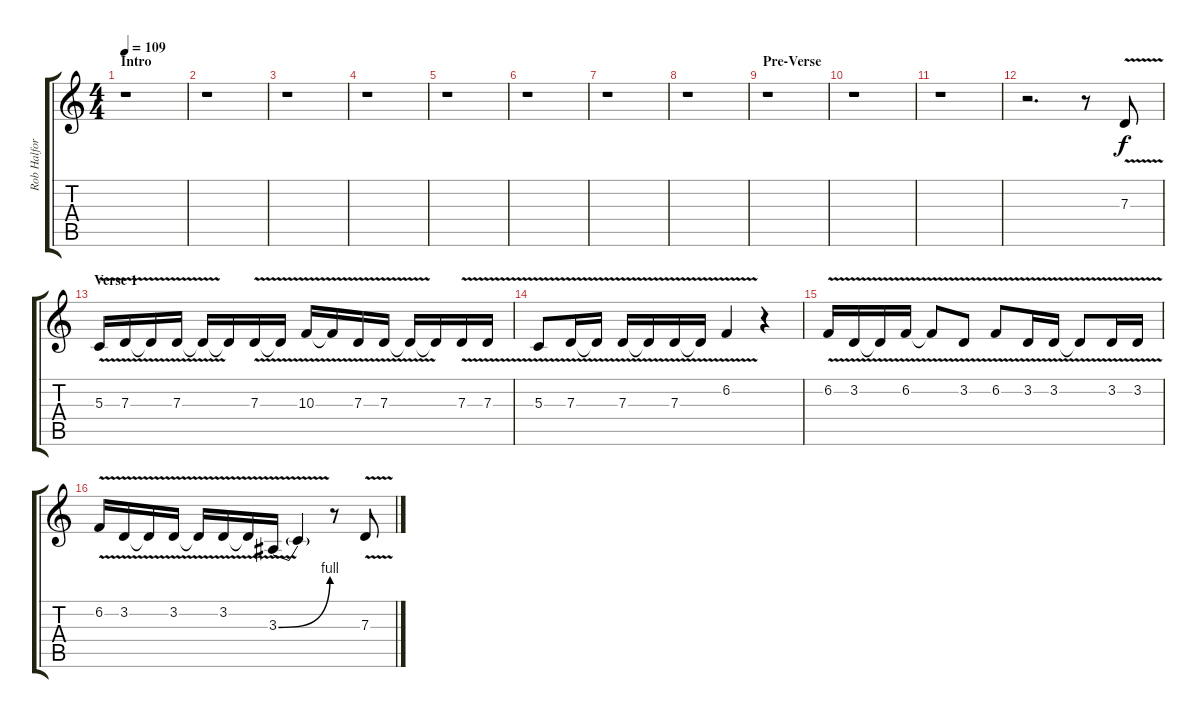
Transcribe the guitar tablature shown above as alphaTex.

\track ("Rob Halford" "Rob Halfor") {instrument lead1square}
\staff {score tabs}
\tuning (E4 B3 G3 D3 A2 E2) {hide}
\ts (4 4)
\section ("" "Intro")
\tempo 109
\clef g2
\ks c
r.1{dy f instrument lead1square} |
r.1 |
r.1 |
r.1 |
r.1 |
r.1 |
r.1 |
r.1 |
\section ("" "Pre-Verse")
r.1 |
r.1 |
r.1 |
r.2{d} r.8 7.3{v}.8 |
\section ("" "Verse 1")
5.3{v}.16 7.3{v}.16 7.3{t}.16 7.3{v}.16 7.3{t}.16 7.3{t}.16 7.3{v}.16 7.3{t}.16 10.3{v}.16 10.3{t}.16 7.3{v}.16 7.3{v}.16 7.3{t}.16 7.3{t}.16 7.3{v}.16 7.3{v}.16 |
5.3{v}.8 7.3{v}.16 7.3{t}.16 7.3{v}.16 7.3{t}.16 7.3{v}.16 7.3{t}.16 6.2{v}.4 r.4 |
6.2{v}.16 3.2{v}.16 3.2{t}.16 6.2{v}.16 6.2{t}.8 3.2{v}.8 6.2{v}.8 3.2{v}.16 3.2{v}.16 3.2{t}.8 3.2{v}.16 3.2{v}.16 |
6.2{v}.16 3.2{v}.16 3.2{t}.16 3.2{v}.16 3.2{t}.16 3.2{v}.16 3.2{t}.16 3.3{be (bend 0 0 60 4) v}.16 3.3{t}.4 r.8 7.3{v}.8
